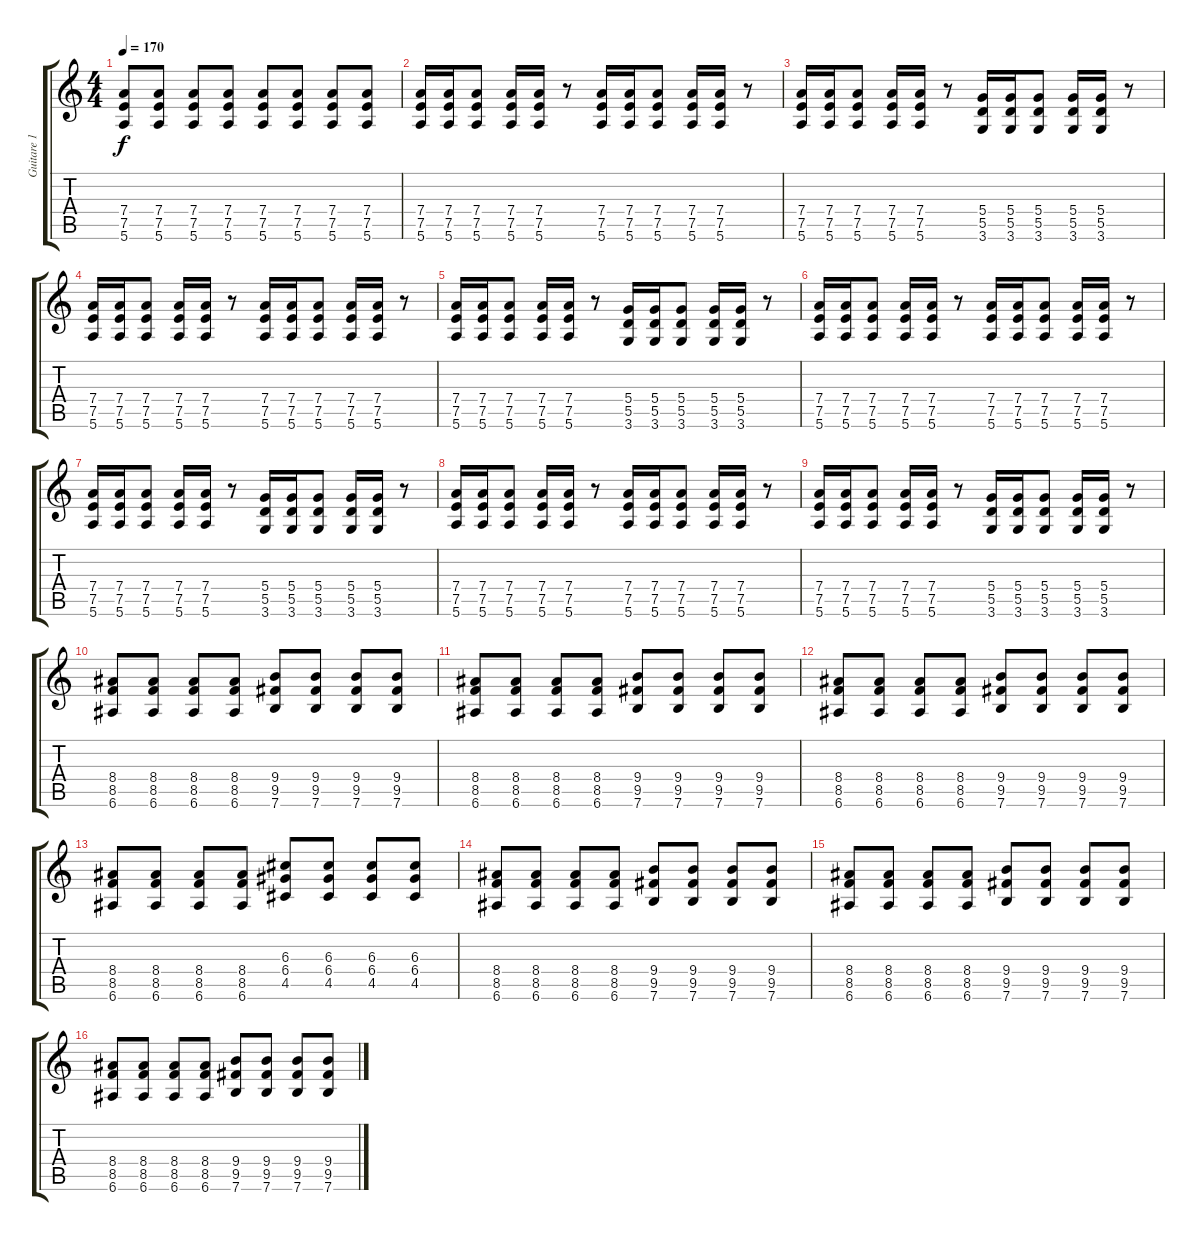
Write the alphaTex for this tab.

\track ("Guitare 1" "Guitare 1") {instrument distortionguitar}
\staff {score tabs}
\tuning (E4 B3 G3 D3 A2 E2) {hide}
\ts (4 4)
\tempo 170
\clef g2
\ks c
(7.4 7.5 5.6).8{dy f} (7.4 7.5 5.6).8 (7.4 7.5 5.6).8 (7.4 7.5 5.6).8 (7.4 7.5 5.6).8 (7.4 7.5 5.6).8 (7.4 7.5 5.6).8 (7.4 7.5 5.6).8 |
(7.4 7.5 5.6).16 (7.4 7.5 5.6).16 (7.4 7.5 5.6).8 (7.4 7.5 5.6).16 (7.4 7.5 5.6).16 r.8 (7.4 7.5 5.6).16 (7.4 7.5 5.6).16 (7.4 7.5 5.6).8 (7.4 7.5 5.6).16 (7.4 7.5 5.6).16 r.8 |
(7.4 7.5 5.6).16 (7.4 7.5 5.6).16 (7.4 7.5 5.6).8 (7.4 7.5 5.6).16 (7.4 7.5 5.6).16 r.8 (5.4 5.5 3.6).16 (5.4 5.5 3.6).16 (5.4 5.5 3.6).8 (5.4 5.5 3.6).16 (5.4 5.5 3.6).16 r.8 |
(7.4 7.5 5.6).16 (7.4 7.5 5.6).16 (7.4 7.5 5.6).8 (7.4 7.5 5.6).16 (7.4 7.5 5.6).16 r.8 (7.4 7.5 5.6).16 (7.4 7.5 5.6).16 (7.4 7.5 5.6).8 (7.4 7.5 5.6).16 (7.4 7.5 5.6).16 r.8 |
(7.4 7.5 5.6).16 (7.4 7.5 5.6).16 (7.4 7.5 5.6).8 (7.4 7.5 5.6).16 (7.4 7.5 5.6).16 r.8 (5.4 5.5 3.6).16 (5.4 5.5 3.6).16 (5.4 5.5 3.6).8 (5.4 5.5 3.6).16 (5.4 5.5 3.6).16 r.8 |
(7.4 7.5 5.6).16 (7.4 7.5 5.6).16 (7.4 7.5 5.6).8 (7.4 7.5 5.6).16 (7.4 7.5 5.6).16 r.8 (7.4 7.5 5.6).16 (7.4 7.5 5.6).16 (7.4 7.5 5.6).8 (7.4 7.5 5.6).16 (7.4 7.5 5.6).16 r.8 |
(7.4 7.5 5.6).16 (7.4 7.5 5.6).16 (7.4 7.5 5.6).8 (7.4 7.5 5.6).16 (7.4 7.5 5.6).16 r.8 (5.4 5.5 3.6).16 (5.4 5.5 3.6).16 (5.4 5.5 3.6).8 (5.4 5.5 3.6).16 (5.4 5.5 3.6).16 r.8 |
(7.4 7.5 5.6).16 (7.4 7.5 5.6).16 (7.4 7.5 5.6).8 (7.4 7.5 5.6).16 (7.4 7.5 5.6).16 r.8 (7.4 7.5 5.6).16 (7.4 7.5 5.6).16 (7.4 7.5 5.6).8 (7.4 7.5 5.6).16 (7.4 7.5 5.6).16 r.8 |
(7.4 7.5 5.6).16 (7.4 7.5 5.6).16 (7.4 7.5 5.6).8 (7.4 7.5 5.6).16 (7.4 7.5 5.6).16 r.8 (5.4 5.5 3.6).16 (5.4 5.5 3.6).16 (5.4 5.5 3.6).8 (5.4 5.5 3.6).16 (5.4 5.5 3.6).16 r.8 |
(8.4 8.5 6.6).8 (8.4 8.5 6.6).8 (8.4 8.5 6.6).8 (8.4 8.5 6.6).8 (9.4 9.5 7.6).8 (9.4 9.5 7.6).8 (9.4 9.5 7.6).8 (9.4 9.5 7.6).8 |
(8.4 8.5 6.6).8 (8.4 8.5 6.6).8 (8.4 8.5 6.6).8 (8.4 8.5 6.6).8 (9.4 9.5 7.6).8 (9.4 9.5 7.6).8 (9.4 9.5 7.6).8 (9.4 9.5 7.6).8 |
(8.4 8.5 6.6).8 (8.4 8.5 6.6).8 (8.4 8.5 6.6).8 (8.4 8.5 6.6).8 (9.4 9.5 7.6).8 (9.4 9.5 7.6).8 (9.4 9.5 7.6).8 (9.4 9.5 7.6).8 |
(8.4 8.5 6.6).8 (8.4 8.5 6.6).8 (8.4 8.5 6.6).8 (8.4 8.5 6.6).8 (6.3 6.4 4.5).8 (6.3 6.4 4.5).8 (6.3 6.4 4.5).8 (6.3 6.4 4.5).8 |
(8.4 8.5 6.6).8 (8.4 8.5 6.6).8 (8.4 8.5 6.6).8 (8.4 8.5 6.6).8 (9.4 9.5 7.6).8 (9.4 9.5 7.6).8 (9.4 9.5 7.6).8 (9.4 9.5 7.6).8 |
(8.4 8.5 6.6).8 (8.4 8.5 6.6).8 (8.4 8.5 6.6).8 (8.4 8.5 6.6).8 (9.4 9.5 7.6).8 (9.4 9.5 7.6).8 (9.4 9.5 7.6).8 (9.4 9.5 7.6).8 |
(8.4 8.5 6.6).8 (8.4 8.5 6.6).8 (8.4 8.5 6.6).8 (8.4 8.5 6.6).8 (9.4 9.5 7.6).8 (9.4 9.5 7.6).8 (9.4 9.5 7.6).8 (9.4 9.5 7.6).8
